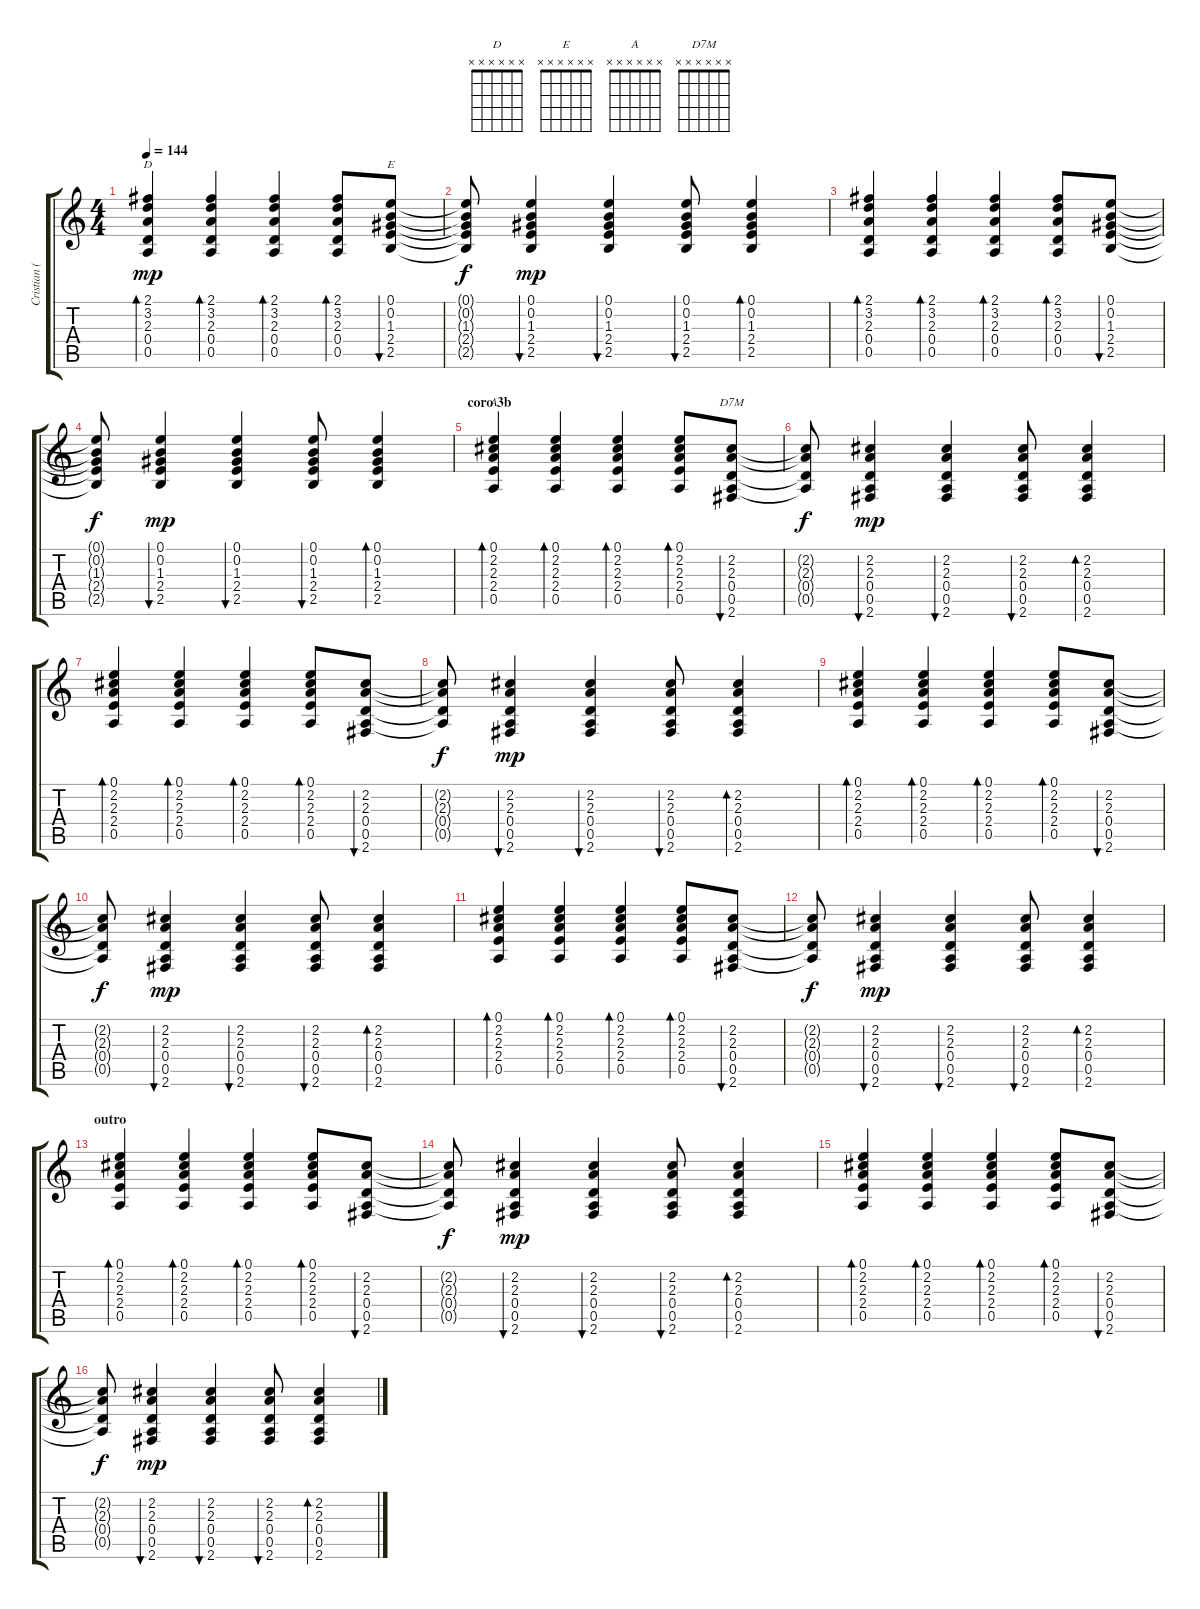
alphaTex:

\track ("Cristian (guitarra)" "Cristian (") {instrument overdrivenguitar}
\staff {score tabs}
\tuning (E4 B3 G3 D3 A2 E2) {hide}
\chord ("D" x x x x x x)
\chord ("E" x x x x x x)
\chord ("A" x x x x x x)
\chord ("D7M" x x x x x x)
\ts (4 4)
\tempo 144
\clef g2
\ks c
(2.1 3.2 2.3 0.4 0.5).4{bd 60 ch "D" dy mp} (2.1 3.2 2.3 0.4 0.5).4{bd 60} (2.1 3.2 2.3 0.4 0.5).4{bd 60} (2.1 3.2 2.3 0.4 0.5).8{bd 60} (0.1 0.2 1.3 2.4 2.5).8{bu 60 ch "E"} |
(0.1{t} 0.2{t} 1.3{t} 2.4{t} 2.5{t}).8{dy f} (0.1 0.2 1.3 2.4 2.5).4{bu 60 dy mp} (0.1 0.2 1.3 2.4 2.5).4{bu 60} (0.1 0.2 1.3 2.4 2.5).8{bu 60} (0.1 0.2 1.3 2.4 2.5).4{bd 60} |
(2.1 3.2 2.3 0.4 0.5).4{bd 60} (2.1 3.2 2.3 0.4 0.5).4{bd 60} (2.1 3.2 2.3 0.4 0.5).4{bd 60} (2.1 3.2 2.3 0.4 0.5).8{bd 60} (0.1 0.2 1.3 2.4 2.5).8{bu 60} |
(0.1{t} 0.2{t} 1.3{t} 2.4{t} 2.5{t}).8{dy f} (0.1 0.2 1.3 2.4 2.5).4{bu 60 dy mp} (0.1 0.2 1.3 2.4 2.5).4{bu 60} (0.1 0.2 1.3 2.4 2.5).8{bu 60} (0.1 0.2 1.3 2.4 2.5).4{bd 60} |
\section ("" "coro 3b")
(0.1 2.2 2.3 2.4 0.5).4{bd 120 ch "A"} (0.1 2.2 2.3 2.4 0.5).4{bd 120} (0.1 2.2 2.3 2.4 0.5).4{bd 120} (0.1 2.2 2.3 2.4 0.5).8{bd 30} (2.2 2.3 0.4 0.5 2.6).8{bu 30 ch "D7M"} |
(2.2{t} 2.3{t} 0.4{t} 0.5{t}).8{dy f} (2.2 2.3 0.4 0.5 2.6).4{bu 30 dy mp} (2.2 2.3 0.4 0.5 2.6).4{bu 30} (2.2 2.3 0.4 0.5 2.6).8{bu 60} (2.2 2.3 0.4 0.5 2.6).4{bd 60} |
(0.1 2.2 2.3 2.4 0.5).4{bd 120} (0.1 2.2 2.3 2.4 0.5).4{bd 120} (0.1 2.2 2.3 2.4 0.5).4{bd 120} (0.1 2.2 2.3 2.4 0.5).8{bd 30} (2.2 2.3 0.4 0.5 2.6).8{bu 30} |
(2.2{t} 2.3{t} 0.4{t} 0.5{t}).8{dy f} (2.2 2.3 0.4 0.5 2.6).4{bu 30 dy mp} (2.2 2.3 0.4 0.5 2.6).4{bu 30} (2.2 2.3 0.4 0.5 2.6).8{bu 60} (2.2 2.3 0.4 0.5 2.6).4{bd 60} |
(0.1 2.2 2.3 2.4 0.5).4{bd 120} (0.1 2.2 2.3 2.4 0.5).4{bd 120} (0.1 2.2 2.3 2.4 0.5).4{bd 120} (0.1 2.2 2.3 2.4 0.5).8{bd 30} (2.2 2.3 0.4 0.5 2.6).8{bu 30} |
(2.2{t} 2.3{t} 0.4{t} 0.5{t}).8{dy f} (2.2 2.3 0.4 0.5 2.6).4{bu 30 dy mp} (2.2 2.3 0.4 0.5 2.6).4{bu 30} (2.2 2.3 0.4 0.5 2.6).8{bu 60} (2.2 2.3 0.4 0.5 2.6).4{bd 60} |
(0.1 2.2 2.3 2.4 0.5).4{bd 120} (0.1 2.2 2.3 2.4 0.5).4{bd 120} (0.1 2.2 2.3 2.4 0.5).4{bd 120} (0.1 2.2 2.3 2.4 0.5).8{bd 30} (2.2 2.3 0.4 0.5 2.6).8{bu 30} |
(2.2{t} 2.3{t} 0.4{t} 0.5{t}).8{dy f} (2.2 2.3 0.4 0.5 2.6).4{bu 30 dy mp} (2.2 2.3 0.4 0.5 2.6).4{bu 30} (2.2 2.3 0.4 0.5 2.6).8{bu 60} (2.2 2.3 0.4 0.5 2.6).4{bd 60} |
\section ("" "outro")
(0.1 2.2 2.3 2.4 0.5).4{bd 120} (0.1 2.2 2.3 2.4 0.5).4{bd 120} (0.1 2.2 2.3 2.4 0.5).4{bd 120} (0.1 2.2 2.3 2.4 0.5).8{bd 30} (2.2 2.3 0.4 0.5 2.6).8{bu 30} |
(2.2{t} 2.3{t} 0.4{t} 0.5{t}).8{dy f} (2.2 2.3 0.4 0.5 2.6).4{bu 30 dy mp} (2.2 2.3 0.4 0.5 2.6).4{bu 30} (2.2 2.3 0.4 0.5 2.6).8{bu 60} (2.2 2.3 0.4 0.5 2.6).4{bd 60} |
(0.1 2.2 2.3 2.4 0.5).4{bd 120} (0.1 2.2 2.3 2.4 0.5).4{bd 120} (0.1 2.2 2.3 2.4 0.5).4{bd 120} (0.1 2.2 2.3 2.4 0.5).8{bd 30} (2.2 2.3 0.4 0.5 2.6).8{bu 30} |
(2.2{t} 2.3{t} 0.4{t} 0.5{t}).8{dy f} (2.2 2.3 0.4 0.5 2.6).4{bu 30 dy mp} (2.2 2.3 0.4 0.5 2.6).4{bu 30} (2.2 2.3 0.4 0.5 2.6).8{bu 60} (2.2 2.3 0.4 0.5 2.6).4{bd 60}
